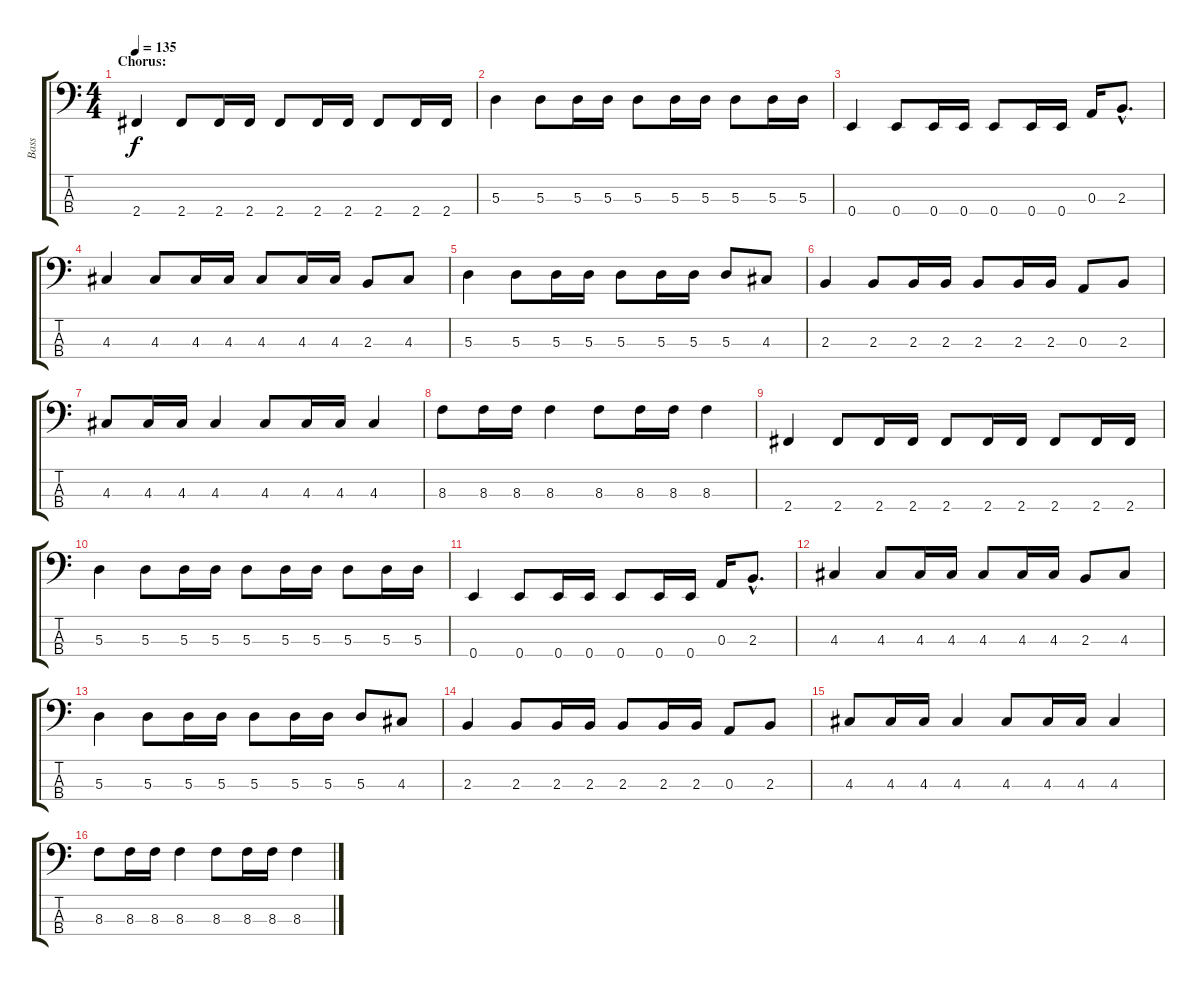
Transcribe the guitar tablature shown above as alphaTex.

\track ("Bass" "Bass") {instrument electricbasspick}
\staff {score tabs}
\tuning (G2 D2 A1 E1) {hide}
\ts (4 4)
\section ("" "Chorus:")
\tempo 135
\clef f4
\ks c
2.4.4{dy f} 2.4.8 2.4.16 2.4.16 2.4.8 2.4.16 2.4.16 2.4.8 2.4.16 2.4.16 |
5.3.4 5.3.8 5.3.16 5.3.16 5.3.8 5.3.16 5.3.16 5.3.8 5.3.16 5.3.16 |
0.4.4 0.4.8 0.4.16 0.4.16 0.4.8 0.4.16 0.4.16 0.3.16 2.3{hac}.8{d} |
4.3.4 4.3.8 4.3.16 4.3.16 4.3.8 4.3.16 4.3.16 2.3.8 4.3.8 |
5.3.4 5.3.8 5.3.16 5.3.16 5.3.8 5.3.16 5.3.16 5.3.8 4.3.8 |
2.3.4 2.3.8 2.3.16 2.3.16 2.3.8 2.3.16 2.3.16 0.3.8 2.3.8 |
4.3.8 4.3.16 4.3.16 4.3.4 4.3.8 4.3.16 4.3.16 4.3.4 |
8.3.8 8.3.16 8.3.16 8.3.4 8.3.8 8.3.16 8.3.16 8.3.4 |
2.4.4 2.4.8 2.4.16 2.4.16 2.4.8 2.4.16 2.4.16 2.4.8 2.4.16 2.4.16 |
5.3.4 5.3.8 5.3.16 5.3.16 5.3.8 5.3.16 5.3.16 5.3.8 5.3.16 5.3.16 |
0.4.4 0.4.8 0.4.16 0.4.16 0.4.8 0.4.16 0.4.16 0.3.16 2.3{hac}.8{d} |
4.3.4 4.3.8 4.3.16 4.3.16 4.3.8 4.3.16 4.3.16 2.3.8 4.3.8 |
5.3.4 5.3.8 5.3.16 5.3.16 5.3.8 5.3.16 5.3.16 5.3.8 4.3.8 |
2.3.4 2.3.8 2.3.16 2.3.16 2.3.8 2.3.16 2.3.16 0.3.8 2.3.8 |
4.3.8 4.3.16 4.3.16 4.3.4 4.3.8 4.3.16 4.3.16 4.3.4 |
8.3.8 8.3.16 8.3.16 8.3.4 8.3.8 8.3.16 8.3.16 8.3.4
